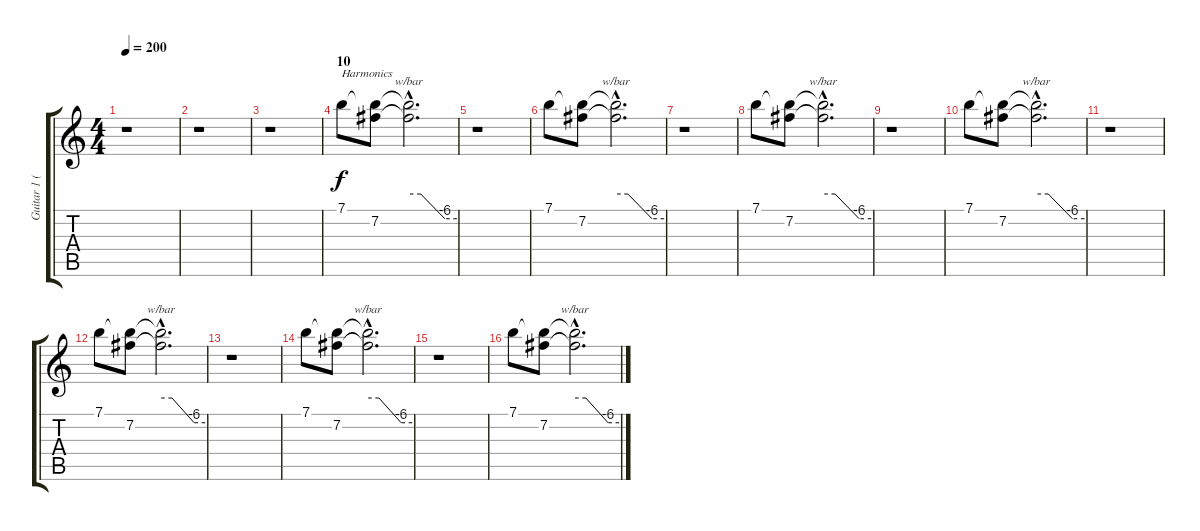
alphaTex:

\track ("Guitar 1 (Clean)" "Guitar 1 (") {instrument electricguitarclean}
\staff {score tabs}
\tuning (E4 B3 G3 D3 A2 D2) {hide}
\ts (4 4)
\tempo 200
\clef g2
\ks c
r.1{dy f} |
r.1 |
r.1 |
\section ("" "10")
7.1.8{txt "Harmonics" instrument guitarharmonics} (7.1{t} 7.2).8 (7.1{hac t} 7.2{hac t}).2{d tbe (custom default 0 0 15 0 45 -24 60 -24)} |
r.1 |
7.1.8 (7.1{t} 7.2).8 (7.1{hac t} 7.2{hac t}).2{d tbe (custom default 0 0 15 0 45 -24 60 -24)} |
r.1 |
7.1.8 (7.1{t} 7.2).8 (7.1{hac t} 7.2{hac t}).2{d tbe (custom default 0 0 15 0 45 -24 60 -24)} |
r.1 |
7.1.8 (7.1{t} 7.2).8 (7.1{hac t} 7.2{hac t}).2{d tbe (custom default 0 0 15 0 45 -24 60 -24)} |
r.1 |
7.1.8 (7.1{t} 7.2).8 (7.1{hac t} 7.2{hac t}).2{d tbe (custom default 0 0 15 0 45 -24 60 -24)} |
r.1 |
7.1.8 (7.1{t} 7.2).8 (7.1{hac t} 7.2{hac t}).2{d tbe (custom default 0 0 15 0 45 -24 60 -24)} |
r.1 |
7.1.8{volume 0} (7.1{t} 7.2).8 (7.1{hac t} 7.2{hac t}).2{d tbe (custom default 0 0 15 0 45 -24 60 -24)}
